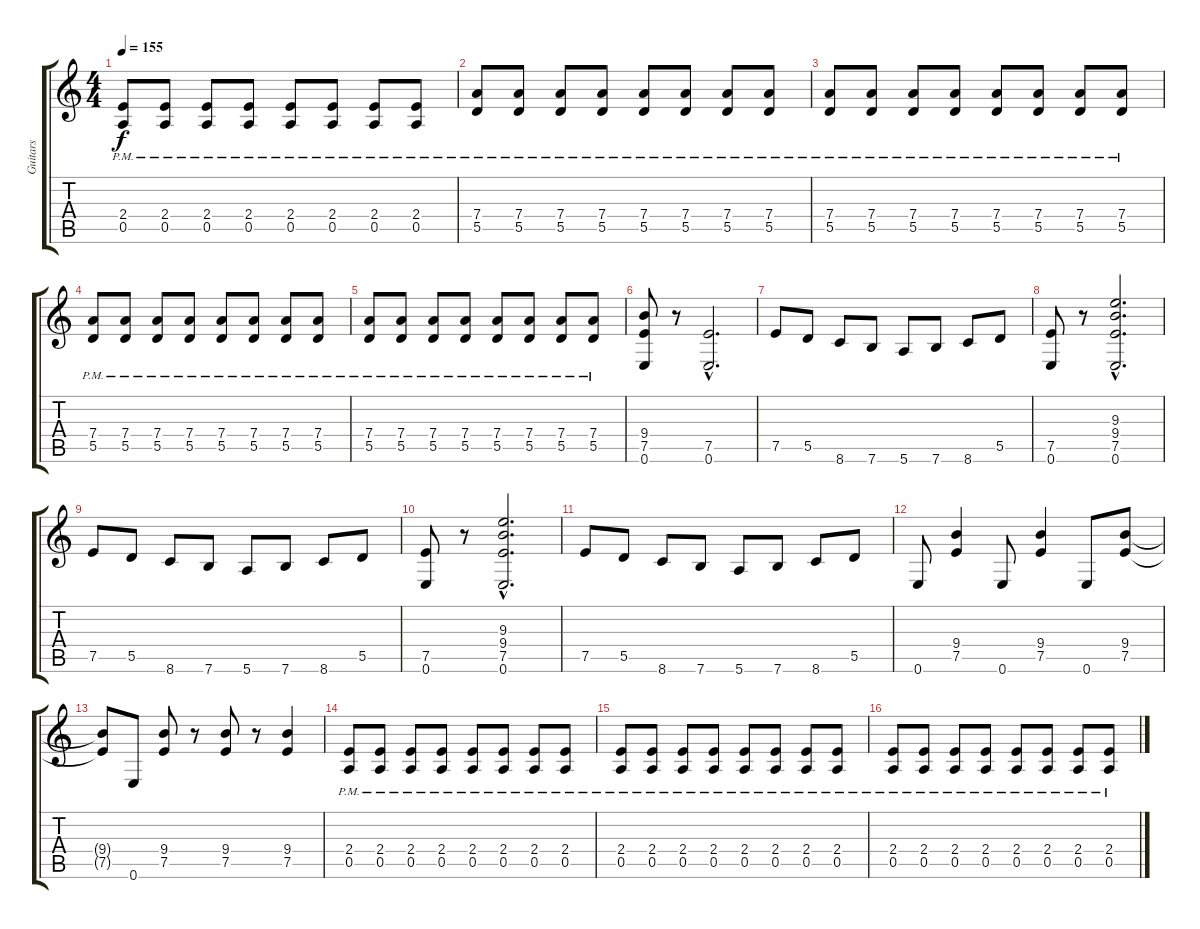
\track ("Guitars" "Guitars") {instrument distortionguitar}
\staff {score tabs}
\tuning (E4 B3 G3 D3 A2 E2) {hide}
\ts (4 4)
\tempo 155
\clef g2
\ks c
(2.4{pm} 0.5{pm}).8{dy f} (2.4{pm} 0.5{pm}).8 (2.4{pm} 0.5{pm}).8 (2.4{pm} 0.5{pm}).8 (2.4{pm} 0.5{pm}).8 (2.4{pm} 0.5{pm}).8 (2.4{pm} 0.5{pm}).8 (2.4{pm} 0.5{pm}).8 |
(7.4{pm} 5.5{pm}).8 (7.4{pm} 5.5{pm}).8 (7.4{pm} 5.5{pm}).8 (7.4{pm} 5.5{pm}).8 (7.4{pm} 5.5{pm}).8 (7.4{pm} 5.5{pm}).8 (7.4{pm} 5.5{pm}).8 (7.4{pm} 5.5{pm}).8 |
(7.4{pm} 5.5{pm}).8 (7.4{pm} 5.5{pm}).8 (7.4{pm} 5.5{pm}).8 (7.4{pm} 5.5{pm}).8 (7.4{pm} 5.5{pm}).8 (7.4{pm} 5.5{pm}).8 (7.4{pm} 5.5{pm}).8 (7.4{pm} 5.5{pm}).8 |
(7.4{pm} 5.5{pm}).8 (7.4{pm} 5.5{pm}).8 (7.4{pm} 5.5{pm}).8 (7.4{pm} 5.5{pm}).8 (7.4{pm} 5.5{pm}).8 (7.4{pm} 5.5{pm}).8 (7.4{pm} 5.5{pm}).8 (7.4{pm} 5.5{pm}).8 |
(7.4{pm} 5.5{pm}).8 (7.4{pm} 5.5{pm}).8 (7.4{pm} 5.5{pm}).8 (7.4{pm} 5.5{pm}).8 (7.4{pm} 5.5{pm}).8 (7.4{pm} 5.5{pm}).8 (7.4{pm} 5.5{pm}).8 (7.4{pm} 5.5{pm}).8 |
(9.4 7.5 0.6).8 r.8 (7.5{hac} 0.6{hac}).2{d} |
7.5.8 5.5.8 8.6.8 7.6.8 5.6.8 7.6.8 8.6.8 5.5.8 |
(7.5 0.6).8 r.8 (9.3{hac} 9.4{hac} 7.5{hac} 0.6{hac}).2{d} |
7.5.8 5.5.8 8.6.8 7.6.8 5.6.8 7.6.8 8.6.8 5.5.8 |
(7.5 0.6).8 r.8 (9.3{hac} 9.4{hac} 7.5{hac} 0.6{hac}).2{d} |
7.5.8 5.5.8 8.6.8 7.6.8 5.6.8 7.6.8 8.6.8 5.5.8 |
0.6.8 (9.4 7.5).4 0.6.8 (9.4 7.5).4 0.6.8 (9.4 7.5).8 |
(9.4{t} 7.5{t}).8 0.6.8 (9.4 7.5).8 r.8 (9.4 7.5).8 r.8 (9.4 7.5).4 |
(2.4{pm} 0.5{pm}).8 (2.4{pm} 0.5{pm}).8 (2.4{pm} 0.5{pm}).8 (2.4{pm} 0.5{pm}).8 (2.4{pm} 0.5{pm}).8 (2.4{pm} 0.5{pm}).8 (2.4{pm} 0.5{pm}).8 (2.4{pm} 0.5{pm}).8 |
(2.4{pm} 0.5{pm}).8 (2.4{pm} 0.5{pm}).8 (2.4{pm} 0.5{pm}).8 (2.4{pm} 0.5{pm}).8 (2.4{pm} 0.5{pm}).8 (2.4{pm} 0.5{pm}).8 (2.4{pm} 0.5{pm}).8 (2.4{pm} 0.5{pm}).8 |
(2.4{pm} 0.5{pm}).8 (2.4{pm} 0.5{pm}).8 (2.4{pm} 0.5{pm}).8 (2.4{pm} 0.5{pm}).8 (2.4{pm} 0.5{pm}).8 (2.4{pm} 0.5{pm}).8 (2.4{pm} 0.5{pm}).8 (2.4{pm} 0.5{pm}).8
